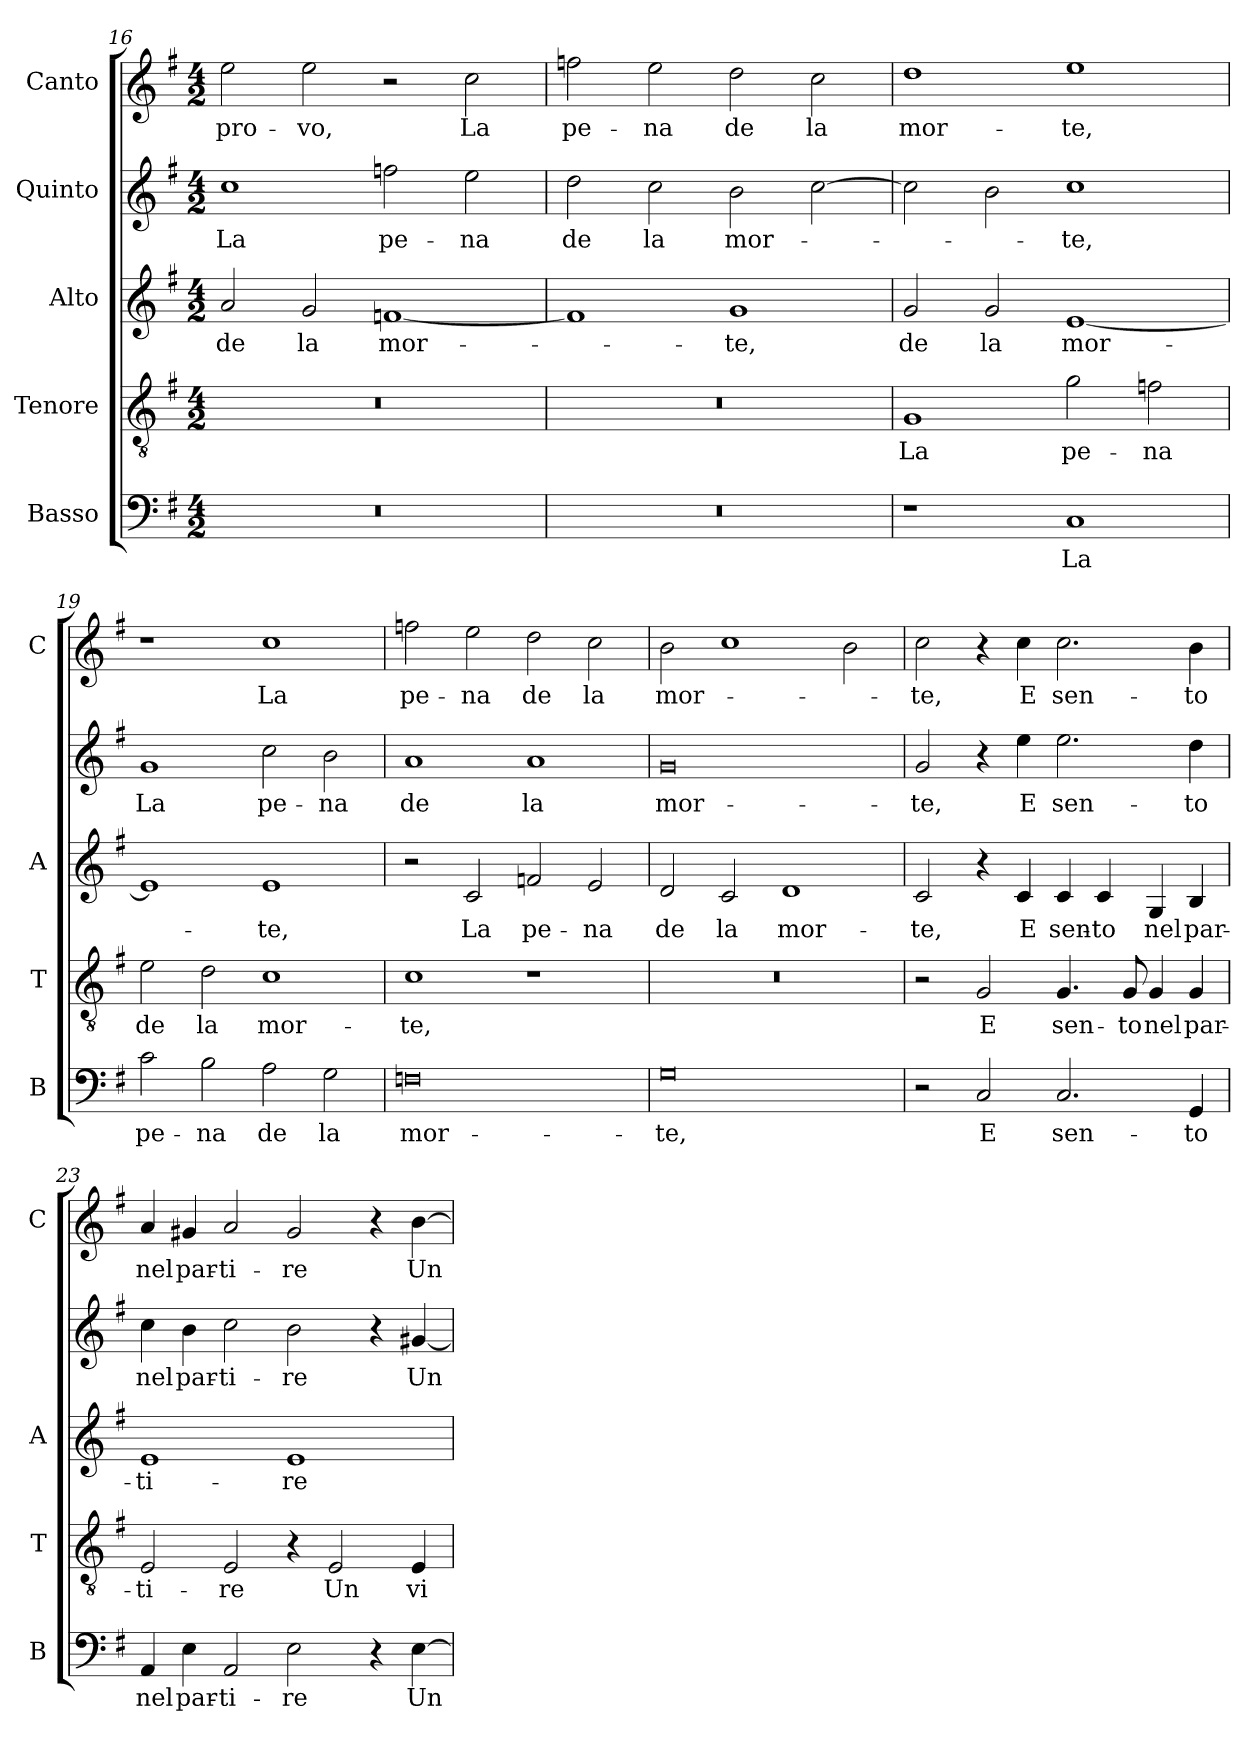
**kern	**text	**kern	**text	**kern	**text	**kern	**text	**kern	**text
*part5	*part5	*part4	*part4	*part3	*part3	*part2	*part2	*part1	*part1
*staff5	*staff5	*staff4	*staff4	*staff3	*staff3	*staff2	*staff2	*staff1	*staff1
*I"Basso	*	*I"Tenore	*	*I"Alto	*	*I"Quinto	*	*I"Canto	*
*I'B	*	*I'T	*	*I'A	*	*	*	*I'C	*
*clefF4	*	*clefGv2	*	*clefG2	*	*clefG2	*	*clefG2	*
*k[f#]	*	*k[f#]	*	*k[f#]	*	*k[f#]	*	*k[f#]	*
*G:	*	*G:	*	*G:	*	*G:	*	*G:	*
*M4/2	*	*M4/2	*	*M4/2	*	*M4/2	*	*M4/2	*
=16	=16	=16	=16	=16	=16	=16	=16	=16	=16
!	!	!	!	!	!LO:LY:b	!	!LO:LY:b	!	!LO:LY:b
0r	.	0r	.	2a/	de	1cc	La	2ee\	pro-
!	!	!	!	!	!LO:LY:b	!	!	!	!LO:LY:b
.	.	.	.	2g/	la	.	.	2ee\	-vo,
!	!	!	!	!	!LO:LY:b	!	!LO:LY:b	!	!
.	.	.	.	[1fn	mor-	2ffn\	pe-	2r	.
!	!	!	!	!	!	!	!LO:LY:b	!	!LO:LY:b
.	.	.	.	.	.	2ee\	-na	2cc\	La
!!LO:LB:g=z
=17	=17	=17	=17	=17	=17	=17	=17	=17	=17
!	!	!	!	!	!	!	!LO:LY:b	!	!LO:LY:b
0r	.	0r	.	1f]	.	2dd\	de	2ffn\	pe-
!	!	!	!	!	!	!	!LO:LY:b	!	!LO:LY:b
.	.	.	.	.	.	2cc\	la	2ee\	-na
!	!	!	!	!	!LO:LY:b	!	!LO:LY:b	!	!LO:LY:b
.	.	.	.	1g	-te,	2b\	mor-	2dd\	de
!	!	!	!	!	!	!	!	!	!LO:LY:b
.	.	.	.	.	.	[2cc\	.	2cc\	la
=18	=18	=18	=18	=18	=18	=18	=18	=18	=18
!	!	!	!LO:LY:b	!	!LO:LY:b	!	!	!	!LO:LY:b
1r	.	1G	La	2g/	de	2cc\]	.	1dd	mor-
!	!	!	!	!	!LO:LY:b	!	!	!	!
.	.	.	.	2g/	la	2b\	.	.	.
!	!LO:LY:b	!	!LO:LY:b	!	!LO:LY:b	!	!LO:LY:b	!	!LO:LY:b
1C	La	2g\	pe-	[1e	mor-	1cc	-te,	1ee	-te,
!	!	!	!LO:LY:b	!	!	!	!	!	!
.	.	2fn\	-na	.	.	.	.	.	.
=19	=19	=19	=19	=19	=19	=19	=19	=19	=19
!	!LO:LY:b	!	!LO:LY:b	!	!	!	!LO:LY:b	!	!
2c\	pe-	2e\	de	1e]	.	1g	La	1r	.
!	!LO:LY:b	!	!LO:LY:b	!	!	!	!	!	!
2B\	-na	2d\	la	.	.	.	.	.	.
!	!LO:LY:b	!	!LO:LY:b	!	!LO:LY:b	!	!LO:LY:b	!	!LO:LY:b
2A\	de	1c	mor-	1e	-te,	2cc\	pe-	1cc	La
!	!LO:LY:b	!	!	!	!	!	!LO:LY:b	!	!
2G\	la	.	.	.	.	2b\	-na	.	.
=20	=20	=20	=20	=20	=20	=20	=20	=20	=20
!	!LO:LY:b	!	!LO:LY:b	!	!	!	!LO:LY:b	!	!LO:LY:b
0Fn	mor-	1c	-te,	2r	.	1a	de	2ffn\	pe-
!	!	!	!	!	!LO:LY:b	!	!	!	!LO:LY:b
.	.	.	.	2c/	La	.	.	2ee\	-na
!	!	!	!	!	!LO:LY:b	!	!LO:LY:b	!	!LO:LY:b
.	.	1r	.	2fn/	pe-	1a	la	2dd\	de
!	!	!	!	!	!LO:LY:b	!	!	!	!LO:LY:b
.	.	.	.	2e/	-na	.	.	2cc\	la
=21	=21	=21	=21	=21	=21	=21	=21	=21	=21
!	!LO:LY:b	!	!	!	!LO:LY:b	!	!LO:LY:b	!	!LO:LY:b
0G	-te,	0r	.	2d/	de	0g	mor-	2b\	mor-
!	!	!	!	!	!LO:LY:b	!	!	!	!
.	.	.	.	2c/	la	.	.	1cc	.
!	!	!	!	!	!LO:LY:b	!	!	!	!
.	.	.	.	1d	mor-	.	.	.	.
.	.	.	.	.	.	.	.	2b\	.
!!LO:LB:g=z
=22	=22	=22	=22	=22	=22	=22	=22	=22	=22
!	!	!	!	!	!LO:LY:b	!	!LO:LY:b	!	!LO:LY:b
2r	.	2r	.	2c/	-te,	2g/	-te,	2cc\	-te,
!	!LO:LY:b	!	!LO:LY:b	!	!	!	!	!	!
2C/	E	2G/	E	4r	.	4r	.	4r	.
!	!	!	!	!	!LO:LY:b	!	!LO:LY:b	!	!LO:LY:b
.	.	.	.	4c/	E	4ee\	E	4cc\	E
!	!LO:LY:b	!	!LO:LY:b	!	!LO:LY:b	!	!LO:LY:b	!	!LO:LY:b
2.C/	sen-	4.G/	sen-	4c/	sen-	2.ee\	sen-	2.cc\	sen-
!	!	!	!	!	!LO:LY:b	!	!	!	!
.	.	.	.	4c/	-to	.	.	.	.
!	!	!	!LO:LY:b	!	!	!	!	!	!
.	.	8G/	-to	.	.	.	.	.	.
!	!	!	!LO:LY:b	!	!LO:LY:b	!	!	!	!
.	.	4G/	nel	4G/	nel	.	.	.	.
!	!LO:LY:b	!	!LO:LY:b	!	!LO:LY:b	!	!LO:LY:b	!	!LO:LY:b
4GG/	-to	4G/	par-	4B/	par-	4dd\	-to	4b\	-to
=23	=23	=23	=23	=23	=23	=23	=23	=23	=23
!	!LO:LY:b	!	!LO:LY:b	!	!LO:LY:b	!	!LO:LY:b	!	!LO:LY:b
4AA/	nel	2E/	-ti-	1e	-ti-	4cc\	nel	4a/	nel
!	!LO:LY:b	!	!	!	!	!	!LO:LY:b	!	!LO:LY:b
4E\	par-	.	.	.	.	4b\	par-	4g#X/	par-
!	!LO:LY:b	!	!LO:LY:b	!	!	!	!LO:LY:b	!	!LO:LY:b
2AA/	-ti-	2E/	-re	.	.	2cc\	-ti-	2a/	-ti-
!	!LO:LY:b	!	!	!	!LO:LY:b	!	!LO:LY:b	!	!LO:LY:b
2E\	-re	4r	.	1e	-re	2b\	-re	2g#/	-re
!	!	!	!LO:LY:b	!	!	!	!	!	!
.	.	2E/	Un	.	.	.	.	.	.
4r	.	.	.	.	.	4r	.	4r	.
!	!LO:LY:b	!	!LO:LY:b	!	!	!	!LO:LY:b	!	!LO:LY:b
[4E\	Un	4E/	vi-	.	.	[4g#X/	Un	[4b\	Un
=	=	=	=	=	=	=	=	=	=
*-	*-	*-	*-	*-	*-	*-	*-	*-	*-
